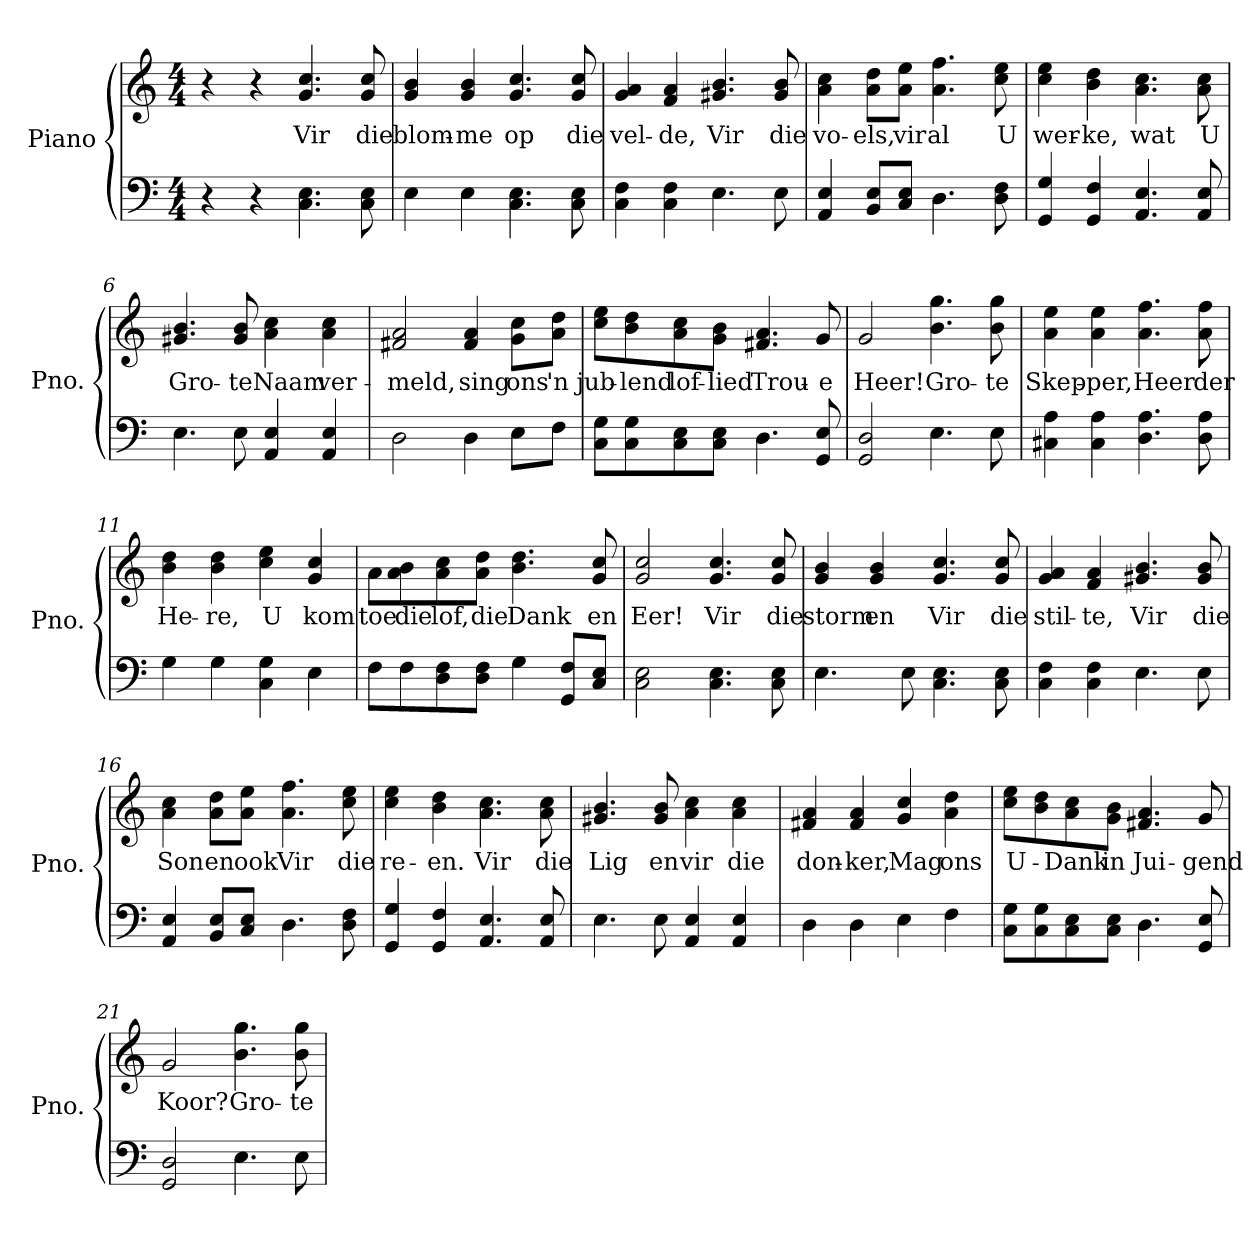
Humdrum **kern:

**kern	**kern	**text
*part1	*part1	*part1
*staff2	*staff1	*staff1
*I"Piano	*	*
*I'Pno.	*	*
*clefF4	*clefG2	*
*k[]	*k[]	*
*M4/4	*M4/4	*
=1	=1	=1
4r	4r	.
4r	4r	.
!	!	!LO:LY:b
4.C\ 4.E\	4.g/ 4.cc/	Vir
!	!	!LO:LY:b
8C\ 8E\	8g/ 8cc/	die
=2	=2	=2
!	!	!LO:LY:b
4E\	4g/ 4b/	blom-
!	!	!LO:LY:b
4E\	4g/ 4b/	-me
!	!	!LO:LY:b
4.C\ 4.E\	4.g/ 4.cc/	op
!	!	!LO:LY:b
8C\ 8E\	8g/ 8cc/	die
=3	=3	=3
!	!	!LO:LY:b
4C\ 4F\	4g/ 4a/	vel-
!	!	!LO:LY:b
4C\ 4F\	4f/ 4a/	-de,
!	!	!LO:LY:b
4.E\	4.g#X/ 4.b/	Vir
!	!	!LO:LY:b
8E\	8g#/ 8b/	die
=4	=4	=4
!	!	!LO:LY:b
4AA/ 4E/	4a\ 4cc\	vo-
!	!	!LO:LY:b
8BB/ 8E/L	8a\ 8dd\L	-els,
!	!	!LO:LY:b
8C/ 8E/J	8a\ 8ee\J	vir
!	!	!LO:LY:b
4.D\	4.a\ 4.ff\	al
!	!	!LO:LY:b
8D\ 8F\	8cc\ 8ee\	U
=5	=5	=5
!	!	!LO:LY:b
4GG/ 4G/	4cc\ 4ee\	wer-
!	!	!LO:LY:b
4GG/ 4F/	4b\ 4dd\	-ke,
!	!	!LO:LY:b
4.AA/ 4.E/	4.a\ 4.cc\	wat
!	!	!LO:LY:b
8AA/ 8E/	8a\ 8cc\	U
!!LO:LB:g=z
=6	=6	=6
!	!	!LO:LY:b
4.E\	4.g#X/ 4.b/	Gro-
!	!	!LO:LY:b
8E\	8g#/ 8b/	-te
!	!	!LO:LY:b
4AA/ 4E/	4a\ 4cc\	Naam
!	!	!LO:LY:b
4AA/ 4E/	4a\ 4cc\	ver-
=7	=7	=7
!	!	!LO:LY:b
2D\	2f#X/ 2a/	-meld,
!	!	!LO:LY:b
4D\	4f#/ 4a/	sing
!	!	!LO:LY:b
8E\L	8g\ 8cc\L	ons
!	!	!LO:LY:b
8F\J	8a\ 8dd\J	'n
=8	=8	=8
!	!	!LO:LY:b
8C\ 8G\L	8cc\ 8ee\L	jub-
!	!	!LO:LY:b
8C\ 8G\	8b\ 8dd\	-lend
!	!	!LO:LY:b
8C\ 8E\	8a\ 8cc\	lof-
!	!	!LO:LY:b
8C\ 8E\J	8g\ 8b\J	-lied
!	!	!LO:LY:b
4.D\	4.f#X/ 4.a/	Trou-
!	!	!LO:LY:b
8GG/ 8E/	8g/	-e
=9	=9	=9
!	!	!LO:LY:b
2GG/ 2D/	2g/	Heer!
!	!	!LO:LY:b
4.E\	4.b\ 4.gg\	Gro-
!	!	!LO:LY:b
8E\	8b\ 8gg\	-te
=10	=10	=10
!	!	!LO:LY:b
4C#X\ 4A\	4a\ 4ee\	Skep-
!	!	!LO:LY:b
4C#\ 4A\	4a\ 4ee\	-per,
!	!	!LO:LY:b
4.D\ 4.A\	4.a\ 4.ff\	Heer
!	!	!LO:LY:b
8D\ 8A\	8a\ 8ff\	der
!!LO:LB:g=z
=11	=11	=11
!	!	!LO:LY:b
4G\	4b\ 4dd\	He-
!	!	!LO:LY:b
4G\	4b\ 4dd\	-re,
!	!	!LO:LY:b
4C\ 4G\	4cc\ 4ee\	U
!	!	!LO:LY:b
4E\	4g/ 4cc/	kom
=12	=12	=12
!	!	!LO:LY:b
8F\L	8a\L	toe
!	!	!LO:LY:b
8F\	8a\ 8b\	die
!	!	!LO:LY:b
8D\ 8F\	8a\ 8cc\	lof,
!	!	!LO:LY:b
8D\ 8F\J	8a\ 8dd\J	die
!	!	!LO:LY:b
4G\	4.b\ 4.dd\	Dank
8GG/ 8F/L	.	.
!	!	!LO:LY:b
8C/ 8E/J	8g/ 8cc/	en
=13	=13	=13
!	!	!LO:LY:b
2C\ 2E\	2g/ 2cc/	Eer!
!	!	!LO:LY:b
4.C\ 4.E\	4.g/ 4.cc/	Vir
!	!	!LO:LY:b
8C\ 8E\	8g/ 8cc/	die
=14	=14	=14
!	!	!LO:LY:b
4.E\	4g/ 4b/	storm
!	!	!LO:LY:b
.	4g/ 4b/	en
8E\	.	.
!	!	!LO:LY:b
4.C\ 4.E\	4.g/ 4.cc/	Vir
!	!	!LO:LY:b
8C\ 8E\	8g/ 8cc/	die
=15	=15	=15
!	!	!LO:LY:b
4C\ 4F\	4g/ 4a/	stil-
!	!	!LO:LY:b
4C\ 4F\	4f/ 4a/	-te,
!	!	!LO:LY:b
4.E\	4.g#X/ 4.b/	Vir
!	!	!LO:LY:b
8E\	8g#/ 8b/	die
!!LO:LB:g=z
=16	=16	=16
!	!	!LO:LY:b
4AA/ 4E/	4a\ 4cc\	Son
!	!	!LO:LY:b
8BB/ 8E/L	8a\ 8dd\L	en
!	!	!LO:LY:b
8C/ 8E/J	8a\ 8ee\J	ook
!	!	!LO:LY:b
4.D\	4.a\ 4.ff\	Vir
!	!	!LO:LY:b
8D\ 8F\	8cc\ 8ee\	die
=17	=17	=17
!	!	!LO:LY:b
4GG/ 4G/	4cc\ 4ee\	re-
!	!	!LO:LY:b
4GG/ 4F/	4b\ 4dd\	-en.
!	!	!LO:LY:b
4.AA/ 4.E/	4.a\ 4.cc\	Vir
!	!	!LO:LY:b
8AA/ 8E/	8a\ 8cc\	die
=18	=18	=18
!	!	!LO:LY:b
4.E\	4.g#X/ 4.b/	Lig
!	!	!LO:LY:b
8E\	8g#/ 8b/	en
!	!	!LO:LY:b
4AA/ 4E/	4a\ 4cc\	vir
!	!	!LO:LY:b
4AA/ 4E/	4a\ 4cc\	die
=19	=19	=19
!	!	!LO:LY:b
4D\	4f#X/ 4a/	don-
!	!	!LO:LY:b
4D\	4f#/ 4a/	-ker,
!	!	!LO:LY:b
4E\	4g/ 4cc/	Mag
!	!	!LO:LY:b
4F\	4a\ 4dd\	ons
=20	=20	=20
!	!	!LO:LY:b
8C\ 8G\L	8cc\ 8ee\L	U-
8C\ 8G\	8b\ 8dd\	.
!	!	!LO:LY:b
8C\ 8E\	8a\ 8cc\	Dank
!	!	!LO:LY:b
8C\ 8E\J	8g\ 8b\J	in
!	!	!LO:LY:b
4.D\	4.f#X/ 4.a/	Jui-
!	!	!LO:LY:b
8GG/ 8E/	8g/	-gend
!!LO:LB:g=z
=21	=21	=21
!	!	!LO:LY:b
2GG/ 2D/	2g/	Koor?
!	!	!LO:LY:b
4.E\	4.b\ 4.gg\	Gro-
!	!	!LO:LY:b
8E\	8b\ 8gg\	-te
=	=	=
*-	*-	*-
